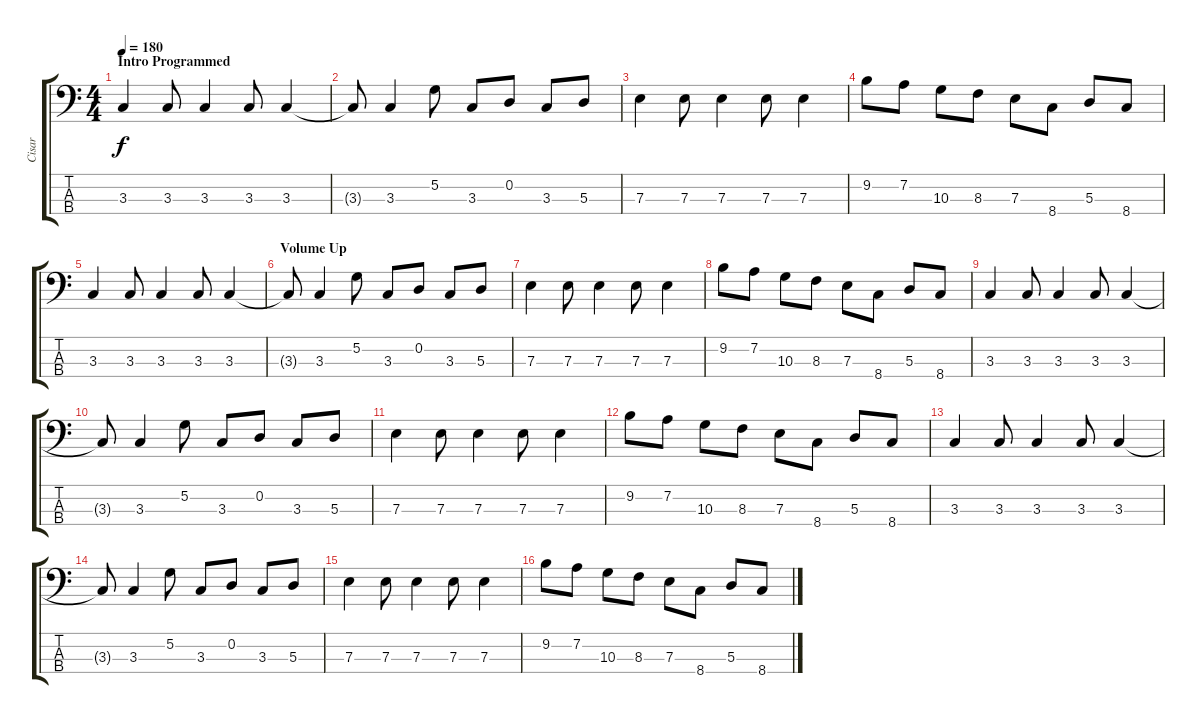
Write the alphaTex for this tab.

\track ("Cisar" "Cisar") {instrument synthbass2}
\staff {score tabs}
\tuning (G2 D2 A1 E1) {hide}
\ts (4 4)
\section ("" "Intro Programmed")
\tempo 180
\clef f4
\ks c
3.3.4{dy f volume 0 instrument synthbass2} 3.3.8 3.3.4 3.3.8 3.3.4 |
3.3{t}.8 3.3.4 5.2.8 3.3.8 0.2.8 3.3.8 5.3.8 |
7.3.4 7.3.8 7.3.4 7.3.8 7.3.4 |
9.2.8 7.2.8 10.3.8 8.3.8 7.3.8 8.4.8 5.3.8 8.4.8 |
3.3.4 3.3.8 3.3.4 3.3.8 3.3.4 |
\section ("" "Volume Up")
3.3{t}.8 3.3.4 5.2.8 3.3.8{volume 10} 0.2.8 3.3.8 5.3.8 |
7.3.4 7.3.8 7.3.4 7.3.8 7.3.4 |
9.2.8 7.2.8 10.3.8 8.3.8 7.3.8 8.4.8 5.3.8 8.4.8 |
3.3.4 3.3.8 3.3.4 3.3.8 3.3.4 |
3.3{t}.8 3.3.4 5.2.8 3.3.8 0.2.8 3.3.8 5.3.8 |
7.3.4 7.3.8 7.3.4 7.3.8 7.3.4 |
9.2.8 7.2.8 10.3.8 8.3.8 7.3.8 8.4.8 5.3.8 8.4.8 |
3.3.4 3.3.8 3.3.4 3.3.8 3.3.4 |
3.3{t}.8 3.3.4 5.2.8 3.3.8 0.2.8 3.3.8 5.3.8 |
7.3.4 7.3.8 7.3.4 7.3.8 7.3.4 |
9.2.8 7.2.8 10.3.8 8.3.8 7.3.8 8.4.8 5.3.8 8.4.8
